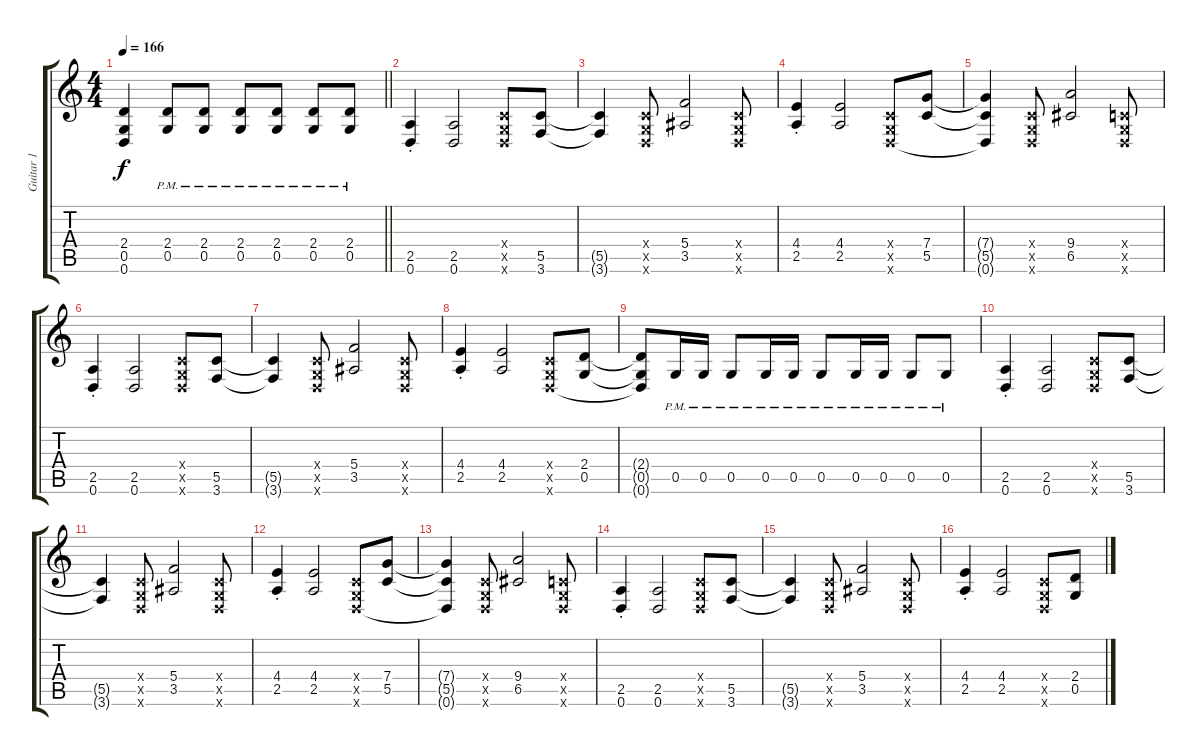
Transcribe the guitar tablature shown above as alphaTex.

\track ("Guitar 1" "Guitar 1") {instrument distortionguitar}
\staff {score tabs}
\tuning (D4 A3 F3 C3 G2 D2) {hide}
\ts (4 4)
\tempo 166
\clef g2
\barLineRight lightlight
\ks c
(2.4{t} 0.5{t} 0.6{t}).4{dy f} (2.4{pm} 0.5{pm}).8 (2.4{pm} 0.5{pm}).8 (2.4{pm} 0.5{pm}).8 (2.4{pm} 0.5{pm}).8 (2.4{pm} 0.5{pm}).8 (2.4{pm} 0.5{pm}).8 |
(2.5{st} 0.6{st}).4 (2.5 0.6).2 (0.4{x} 0.5{x} 0.6{x}).8 (5.5 3.6).8 |
(5.5{t} 3.6{t}).4 (0.4{x} 0.5{x} 0.6{x}).8 (5.4 3.5).2 (0.4{x} 0.5{x} 0.6{x}).8 |
(4.4{st} 2.5{st}).4 (4.4 2.5).2 (0.4{x} 0.5{x} 0.6{x}).8 (7.4 5.5).8 |
(7.4{t} 5.5{t} 0.6{t}).4 (0.4{x} 0.5{x} 0.6{x}).8 (9.4 6.5).2 (0.4{x} 0.5{x} 0.6{x}).8 |
(2.5{st} 0.6{st}).4 (2.5 0.6).2 (0.4{x} 0.5{x} 0.6{x}).8 (5.5 3.6).8 |
(5.5{t} 3.6{t}).4 (0.4{x} 0.5{x} 0.6{x}).8 (5.4 3.5).2 (0.4{x} 0.5{x} 0.6{x}).8 |
(4.4{st} 2.5{st}).4 (4.4 2.5).2 (0.4{x} 0.5{x} 0.6{x}).8 (2.4 0.5).8 |
(2.4{t} 0.5{t} 0.6{t}).8 0.5{pm}.16 0.5{pm}.16 0.5{pm}.8 0.5{pm}.16 0.5{pm}.16 0.5{pm}.8 0.5{pm}.16 0.5{pm}.16 0.5{pm}.8 0.5{pm}.8 |
(2.5{st} 0.6{st}).4 (2.5 0.6).2 (0.4{x} 0.5{x} 0.6{x}).8 (5.5 3.6).8 |
(5.5{t} 3.6{t}).4 (0.4{x} 0.5{x} 0.6{x}).8 (5.4 3.5).2 (0.4{x} 0.5{x} 0.6{x}).8 |
(4.4{st} 2.5{st}).4 (4.4 2.5).2 (0.4{x} 0.5{x} 0.6{x}).8 (7.4 5.5).8 |
(7.4{t} 5.5{t} 0.6{t}).4 (0.4{x} 0.5{x} 0.6{x}).8 (9.4 6.5).2 (0.4{x} 0.5{x} 0.6{x}).8 |
(2.5{st} 0.6{st}).4 (2.5 0.6).2 (0.4{x} 0.5{x} 0.6{x}).8 (5.5 3.6).8 |
(5.5{t} 3.6{t}).4 (0.4{x} 0.5{x} 0.6{x}).8 (5.4 3.5).2 (0.4{x} 0.5{x} 0.6{x}).8 |
(4.4{st} 2.5{st}).4 (4.4 2.5).2 (0.4{x} 0.5{x} 0.6{x}).8 (2.4 0.5).8
